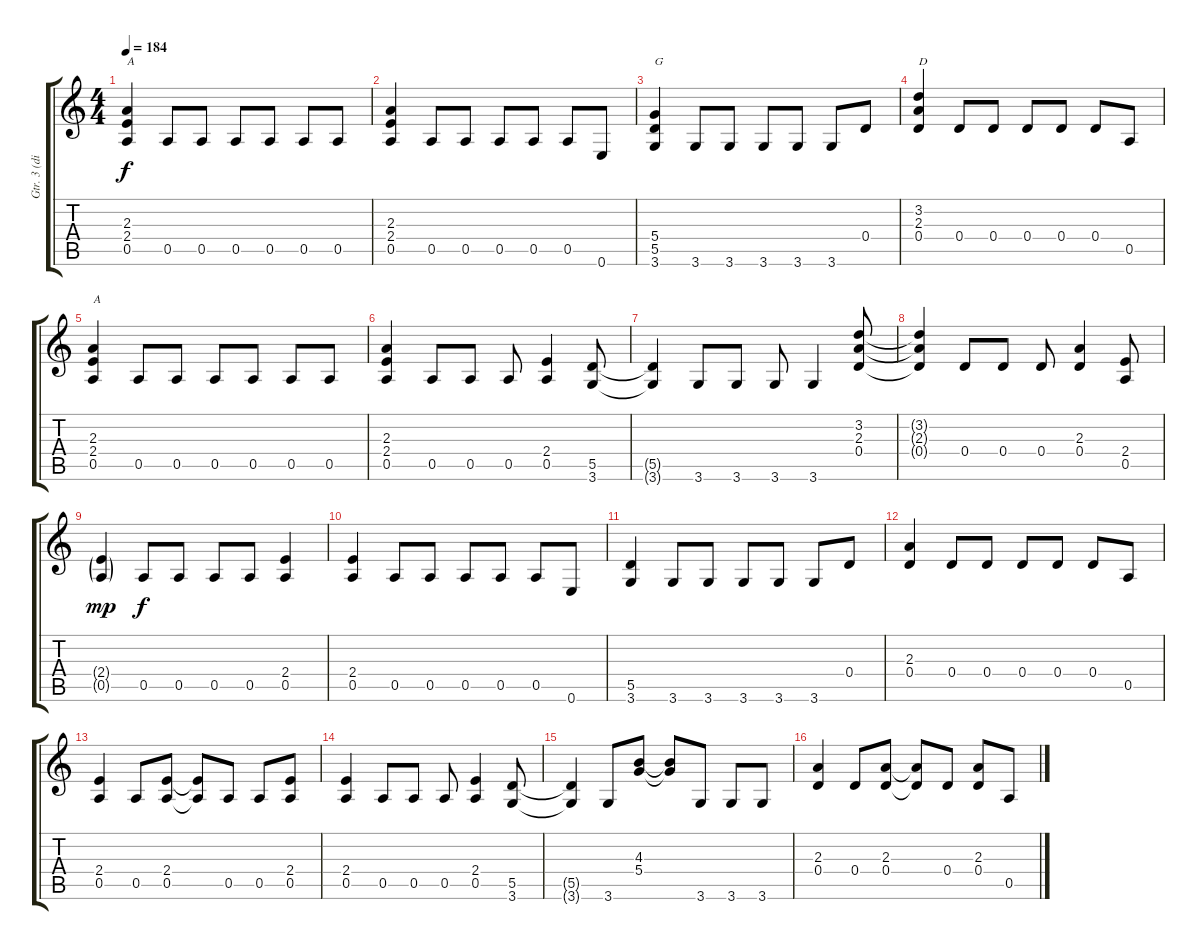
\track ("Gtr. 3 (dist.)" "Gtr. 3 (di") {instrument distortionguitar}
\staff {score tabs}
\tuning (E4 B3 G3 D3 A2 E2) {hide}
\ts (4 4)
\tempo 184
\clef g2
\ks c
(2.3 2.4 0.5).4{txt "A" dy f} 0.5.8 0.5.8 0.5.8 0.5.8 0.5.8 0.5.8 |
(2.3 2.4 0.5).4 0.5.8 0.5.8 0.5.8 0.5.8 0.5.8 0.6.8 |
(5.4 5.5 3.6).4{txt "G"} 3.6.8 3.6.8 3.6.8 3.6.8 3.6.8 0.4.8 |
(3.2 2.3 0.4).4{txt "D"} 0.4.8 0.4.8 0.4.8 0.4.8 0.4.8 0.5.8 |
(2.3 2.4 0.5).4{txt "A"} 0.5.8 0.5.8 0.5.8 0.5.8 0.5.8 0.5.8 |
(2.3 2.4 0.5).4 0.5.8 0.5.8 0.5.8 (2.4 0.5).4 (5.5 3.6).8 |
(5.5{t} 3.6{t}).4 3.6.8 3.6.8 3.6.8 3.6.4 (3.2 2.3 0.4).8 |
(3.2{t} 2.3{t} 0.4{t}).4 0.4.8 0.4.8 0.4.8 (2.3 0.4).4 (2.4 0.5).8 |
(2.4{g} 0.5{g}).4{dy mp} 0.5.8{dy f} 0.5.8 0.5.8 0.5.8 (2.4 0.5).4 |
(2.4 0.5).4 0.5.8 0.5.8 0.5.8 0.5.8 0.5.8 0.6.8 |
(5.5 3.6).4 3.6.8 3.6.8 3.6.8 3.6.8 3.6.8 0.4.8 |
(2.3 0.4).4 0.4.8 0.4.8 0.4.8 0.4.8 0.4.8 0.5.8 |
(2.4 0.5).4 0.5.8 (2.4 0.5).8 (2.4{t} 0.5{t}).8 0.5.8 0.5.8 (2.4 0.5).8 |
(2.4 0.5).4 0.5.8 0.5.8 0.5.8 (2.4 0.5).4 (5.5 3.6).8 |
(5.5{t} 3.6{t}).4 3.6.8 (4.3 5.4).8 (4.3{t} 5.4{t}).8 3.6.8 3.6.8 3.6.8 |
(2.3 0.4).4 0.4.8 (2.3 0.4).8 (2.3{t} 0.4{t}).8 0.4.8 (2.3 0.4).8 0.5.8
